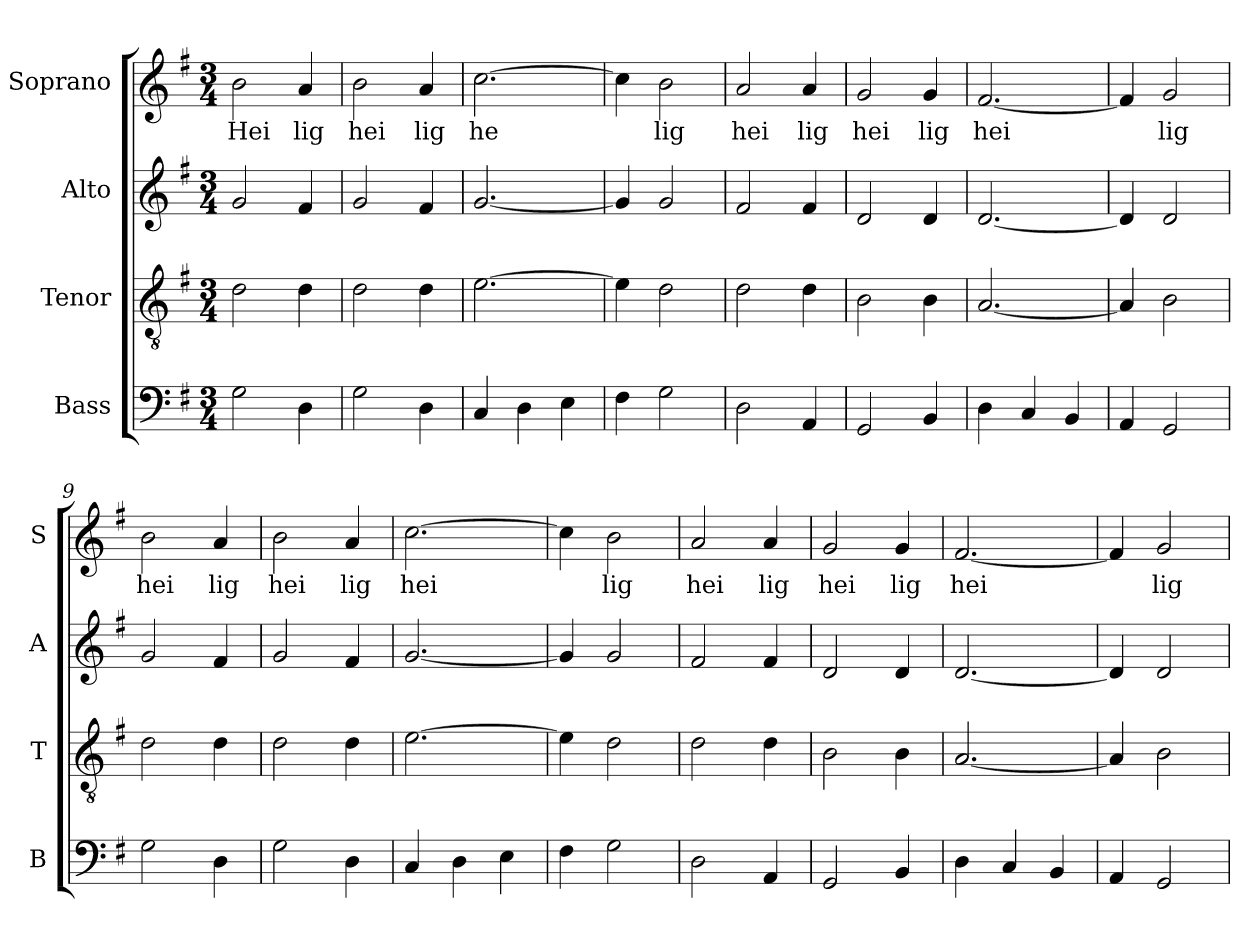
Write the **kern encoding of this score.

**kern	**kern	**kern	**kern	**text
*part4	*part3	*part2	*part1	*part1
*staff4	*staff3	*staff2	*staff1	*staff1
*I"Bass	*I"Tenor	*I"Alto	*I"Soprano	*
*I'B	*I'T	*I'A	*I'S	*
*clefF4	*clefGv2	*clefG2	*clefG2	*
*k[f#]	*k[f#]	*k[f#]	*k[f#]	*
*G:	*G:	*G:	*G:	*
*M3/4	*M3/4	*M3/4	*M3/4	*
=1	=1	=1	=1	=1
2G\	2d\	2g/	2b\	Hei
4D\	4d\	4f#/	4a/	lig
=2	=2	=2	=2	=2
2G\	2d\	2g/	2b\	hei
4D\	4d\	4f#/	4a/	lig
=3	=3	=3	=3	=3
4C/	[2.e\	[2.g/	[2.cc\	he
4D\	.	.	.	.
4E\	.	.	.	.
=4	=4	=4	=4	=4
4F#\	4e\]	4g/]	4cc\]	.
2G\	2d\	2g/	2b\	lig
=5	=5	=5	=5	=5
2D\	2d\	2f#/	2a/	hei
4AA/	4d\	4f#/	4a/	lig
=6	=6	=6	=6	=6
2GG/	2B\	2d/	2g/	hei
4BB/	4B\	4d/	4g/	lig
=7	=7	=7	=7	=7
4D\	[2.A/	[2.d/	[2.f#/	hei
4C/	.	.	.	.
4BB/	.	.	.	.
!!LO:LB:g=z
=8	=8	=8	=8	=8
4AA/	4A/]	4d/]	4f#/]	.
2GG/	2B\	2d/	2g/	lig
=9	=9	=9	=9	=9
2G\	2d\	2g/	2b\	hei
4D\	4d\	4f#/	4a/	lig
=10	=10	=10	=10	=10
2G\	2d\	2g/	2b\	hei
4D\	4d\	4f#/	4a/	lig
=11	=11	=11	=11	=11
4C/	[2.e\	[2.g/	[2.cc\	hei
4D\	.	.	.	.
4E\	.	.	.	.
=12	=12	=12	=12	=12
4F#\	4e\]	4g/]	4cc\]	.
2G\	2d\	2g/	2b\	lig
=13	=13	=13	=13	=13
2D\	2d\	2f#/	2a/	hei
4AA/	4d\	4f#/	4a/	lig
=14	=14	=14	=14	=14
2GG/	2B\	2d/	2g/	hei
4BB/	4B\	4d/	4g/	lig
=15	=15	=15	=15	=15
4D\	[2.A/	[2.d/	[2.f#/	hei
4C/	.	.	.	.
4BB/	.	.	.	.
!!LO:PB:g=z
=16	=16	=16	=16	=16
4AA/	4A/]	4d/]	4f#/]	.
2GG/	2B\	2d/	2g/	lig
=	=	=	=	=
*-	*-	*-	*-	*-
